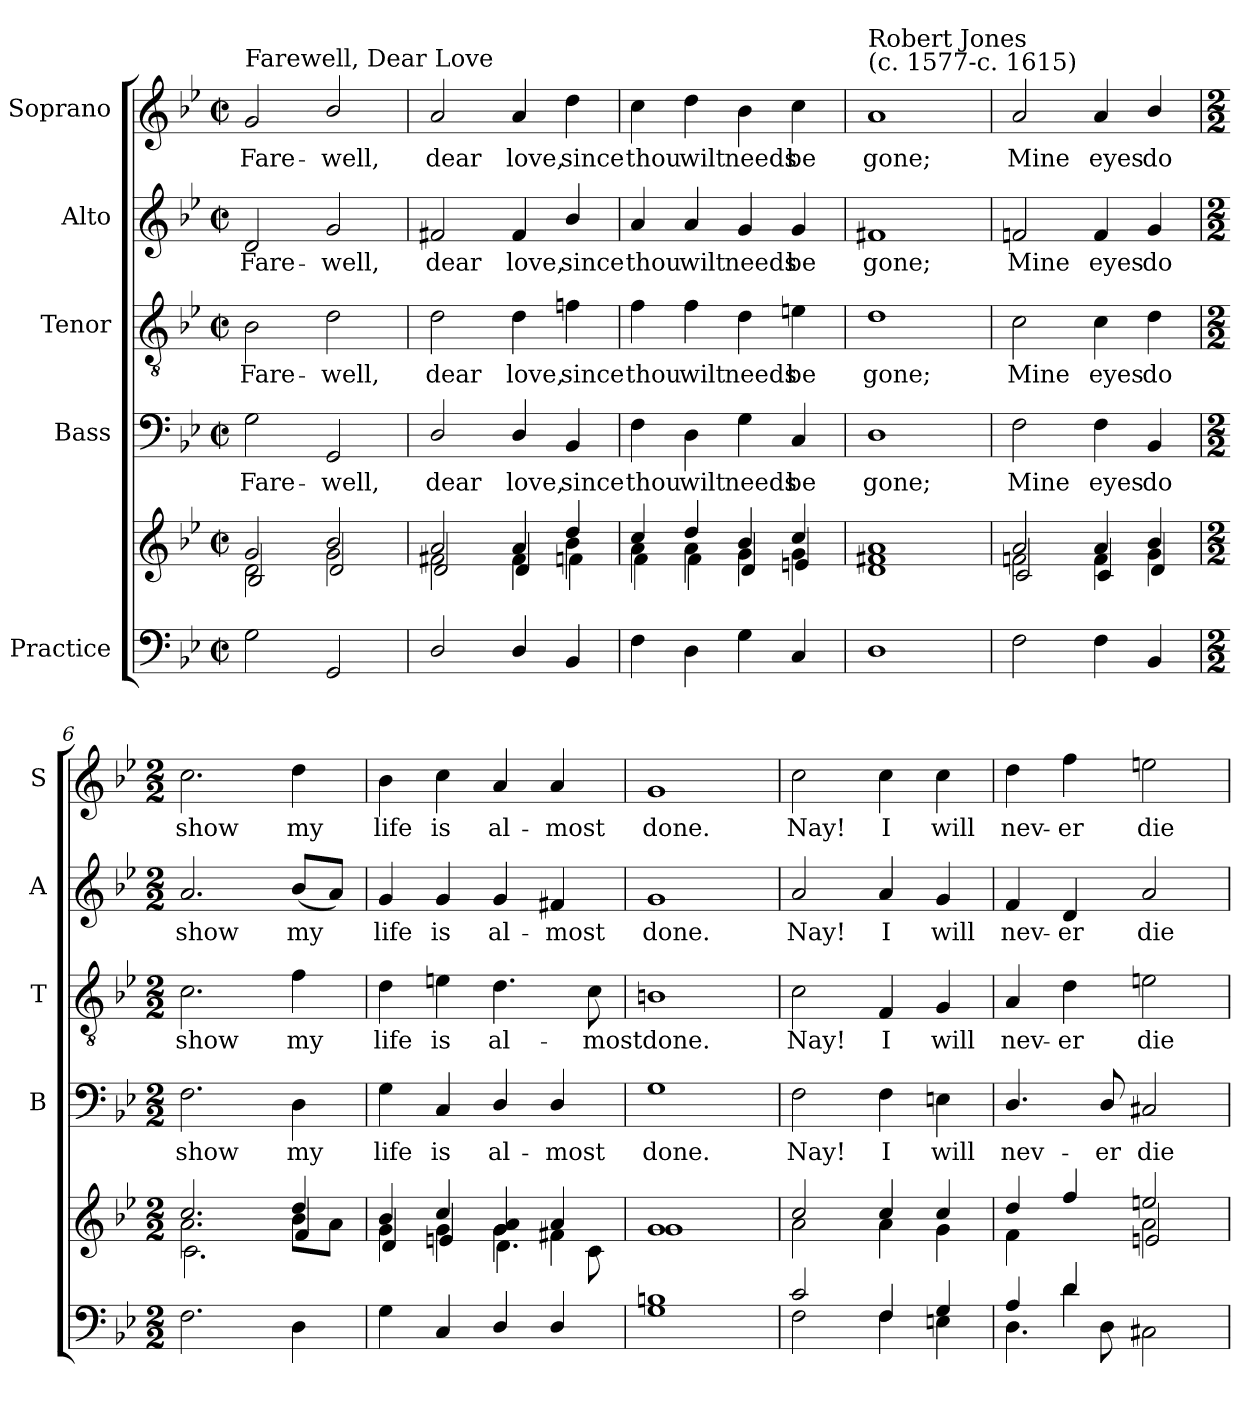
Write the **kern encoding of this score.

**kern	**kern	**kern	**text	**kern	**text	**kern	**text	**kern	**text
*part5	*part5	*part4	*part4	*part3	*part3	*part2	*part2	*part1	*part1
*staff6	*staff5	*staff4	*staff4	*staff3	*staff3	*staff2	*staff2	*staff1	*staff1
*I"Practice	*	*I"Bass	*	*I"Tenor	*	*I"Alto	*	*I"Soprano	*
*	*	*I'B	*	*I'T	*	*I'A	*	*I'S	*
*clefF4	*clefG2	*clefF4	*	*clefGv2	*	*clefG2	*	*clefG2	*
*k[b-e-]	*k[b-e-]	*k[b-e-]	*	*k[b-e-]	*	*k[b-e-]	*	*k[b-e-]	*
*B-:	*B-:	*B-:	*	*B-:	*	*B-:	*	*B-:	*
*M2/2	*M2/2	*M2/2	*	*M2/2	*	*M2/2	*	*M2/2	*
*met(c|)	*met(c|)	*met(c|)	*	*met(c|)	*	*met(c|)	*	*met(c|)	*
=1	=1	=1	=1	=1	=1	=1	=1	=1	=1
*	*^	*	*	*	*	*	*	*	*
*	*	*^	*	*	*	*	*	*	*	*
!	!	!	!	!	!	!	!	!	!	!LO:TX:a:t=Farewell, Dear Love	!
!	!	!	!	!	!LO:LY:b	!	!LO:LY:b	!	!LO:LY:b	!	!LO:LY:b
2G\	2g/	2d\	2B-/	2G\	Fare-	2B-\	Fare-	2d/	Fare-	2g/	Fare-
!	!	!	!	!	!LO:LY:b	!	!LO:LY:b	!	!LO:LY:b	!	!LO:LY:b
2GG/	2b-/	2g\	2d/	2GG/	-well,	2d\	-well,	2g/	-well,	2b-/	-well,
=2	=2	=2	=2	=2	=2	=2	=2	=2	=2	=2	=2
!	!	!	!	!	!LO:LY:b	!	!LO:LY:b	!	!LO:LY:b	!	!LO:LY:b
2D/	2a/	2f#X\	2d/	2D/	dear	2d\	dear	2f#X/	dear	2a/	dear
!	!	!	!	!	!LO:LY:b	!	!LO:LY:b	!	!LO:LY:b	!	!LO:LY:b
4D/	4a/	4f#\	4d/	4D/	love,	4d\	love,	4f#/	love,	4a/	love,
!	!	!	!	!	!LO:LY:b	!	!LO:LY:b	!	!LO:LY:b	!	!LO:LY:b
4BB-/	4dd/	4b-\	4fni\	4BB-/	since	4fni\	since	4b-/	since	4dd\	since
=3	=3	=3	=3	=3	=3	=3	=3	=3	=3	=3	=3
!	!	!	!	!	!LO:LY:b	!	!LO:LY:b	!	!LO:LY:b	!	!LO:LY:b
4F\	4cc/	4a\	4f\	4F\	thou	4f\	thou	4a/	thou	4cc\	thou
!	!	!	!	!	!LO:LY:b	!	!LO:LY:b	!	!LO:LY:b	!	!LO:LY:b
4D\	4dd/	4a\	4f\	4D\	wilt	4f\	wilt	4a/	wilt	4dd\	wilt
!	!	!	!	!	!LO:LY:b	!	!LO:LY:b	!	!LO:LY:b	!	!LO:LY:b
4G\	4b-/	4g\	4d/	4G\	needs	4d\	needs	4g/	needs	4b-\	needs
!	!	!	!	!	!LO:LY:b	!	!LO:LY:b	!	!LO:LY:b	!	!LO:LY:b
4C/	4cc/	4g\	4en/	4C/	be	4en\	be	4g/	be	4cc\	be
=4	=4	=4	=4	=4	=4	=4	=4	=4	=4	=4	=4
!	!	!	!	!	!	!	!	!	!	!LO:TX:a:t=Robert Jones\n(c. 1577-c. 1615)	!
!	!	!	!	!	!LO:LY:b	!	!LO:LY:b	!	!LO:LY:b	!	!LO:LY:b
1D	1a	1f#X	1d	1D	gone;	1d	gone;	1f#X	gone;	1a	gone;
=5	=5	=5	=5	=5	=5	=5	=5	=5	=5	=5	=5
!	!	!	!	!	!LO:LY:b	!	!LO:LY:b	!	!LO:LY:b	!	!LO:LY:b
2F\	2a/	2fni\	2c/	2F\	Mine	2c\	Mine	2fni/	Mine	2a/	Mine
!	!	!	!	!	!LO:LY:b	!	!LO:LY:b	!	!LO:LY:b	!	!LO:LY:b
4F\	4a/	4f\	4c/	4F\	eyes	4c\	eyes	4f/	eyes	4a/	eyes
!	!	!	!	!	!LO:LY:b	!	!LO:LY:b	!	!LO:LY:b	!	!LO:LY:b
4BB-/	4b-/	4g\	4d/	4BB-/	do	4d\	do	4g/	do	4b-/	do
!!LO:LB:g=z
=6	=6	=6	=6	=6	=6	=6	=6	=6	=6	=6	=6
*M2/2	*M2/2	*	*	*M2/2	*	*M2/2	*	*M2/2	*	*M2/2	*
!	!	!	!	!	!LO:LY:b	!	!LO:LY:b	!	!LO:LY:b	!	!LO:LY:b
2.F\	2.cc/	2.a\	2.c\	2.F\	show	2.c\	show	2.a/	show	2.cc\	show
!	!	!	!	!	!LO:LY:b	!	!LO:LY:b	!	!LO:LY:b	!	!LO:LY:b
4D\	4dd/	8b-\L	4f/	4D\	my	4f\	my	(<8b-/L	my	4dd\	my
.	.	8a\J	.	.	.	.	.	8a/J)	.	.	.
=7	=7	=7	=7	=7	=7	=7	=7	=7	=7	=7	=7
!	!	!	!	!	!LO:LY:b	!	!LO:LY:b	!	!LO:LY:b	!	!LO:LY:b
4G\	4b-/	4g\	4d/	4G\	life	4d\	life	4g/	life	4b-\	life
!	!	!	!	!	!LO:LY:b	!	!LO:LY:b	!	!LO:LY:b	!	!LO:LY:b
4C/	4cc/	4g\	4en/	4C/	is	4en\	is	4g/	is	4cc\	is
!	!	!	!	!	!LO:LY:b	!	!LO:LY:b	!	!LO:LY:b	!	!LO:LY:b
4D/	4g/ 4a/	4g\	4.d\	4D/	al-	4.d\	al-	4g/	al-	4a/	al-
!	!	!	!	!	!LO:LY:b	!	!	!	!LO:LY:b	!	!LO:LY:b
4D/	4a/	4f#X\	.	4D/	-most	.	.	4f#X/	-most	4a/	-most
!	!	!	!	!	!	!	!LO:LY:b	!	!	!	!
.	.	.	8c\	.	.	8c\	-most	.	.	.	.
=8	=8	=8	=8	=8	=8	=8	=8	=8	=8	=8	=8
*^	*	*	*	*	*	*	*	*	*	*	*
!	!	!	!	!	!	!LO:LY:b	!	!LO:LY:b	!	!LO:LY:b	!	!LO:LY:b
*	*	*	*v	*v	*	*	*	*	*	*	*	*
1Bn	1G	1g	1g	1G	done.	1Bn	done.	1g	done.	1g	done.
=9	=9	=9	=9	=9	=9	=9	=9	=9	=9	=9	=9
!	!	!	!	!	!LO:LY:b	!	!LO:LY:b	!	!LO:LY:b	!	!LO:LY:b
2c/	2F\	2cc/	2a\	2F\	Nay!	2c\	Nay!	2a/	Nay!	2cc\	Nay!
!	!	!	!	!	!LO:LY:b	!	!LO:LY:b	!	!LO:LY:b	!	!LO:LY:b
4F/	4F\	4cc/	4a\	4F\	I	4F/	I	4a/	I	4cc\	I
!	!	!	!	!	!LO:LY:b	!	!LO:LY:b	!	!LO:LY:b	!	!LO:LY:b
4G/	4En\	4cc/	4g\	4En\	will	4G/	will	4g/	will	4cc\	will
=10	=10	=10	=10	=10	=10	=10	=10	=10	=10	=10	=10
*	*^	*	*^	*	*	*	*	*	*	*	*
!	!	!	!	!	!	!	!LO:LY:b	!	!LO:LY:b	!	!LO:LY:b	!	!LO:LY:b
4ryy	4A/	4.D\	4dd/	4f\	2ryy	4.D/	nev-	4A/	nev-	4f/	nev-	4dd\	nev-
!	!	!	!	!	!	!	!	!	!LO:LY:b	!	!LO:LY:b	!	!LO:LY:b
4d\	4d/	.	4ff/	4ryy	.	.	.	4d\	-er	4d/	-er	4ff\	-er
!	!	!	!	!	!	!	!LO:LY:b	!	!	!	!	!	!
.	.	8D\	.	.	.	8D/	-er	.	.	.	.	.	.
!	!	!	!	!	!	!	!LO:LY:b	!	!LO:LY:b	!	!LO:LY:b	!	!LO:LY:b
2ryy	2ryy	2C#X\	2een/	2a\	2en/	2C#X/	die	2en\	die	2a/	die	2een\	die
*v	*v	*v	*	*	*	*	*	*	*	*	*	*	*
*	*v	*v	*v	*	*	*	*	*	*	*	*
=	=	=	=	=	=	=	=	=	=
*-	*-	*-	*-	*-	*-	*-	*-	*-	*-
